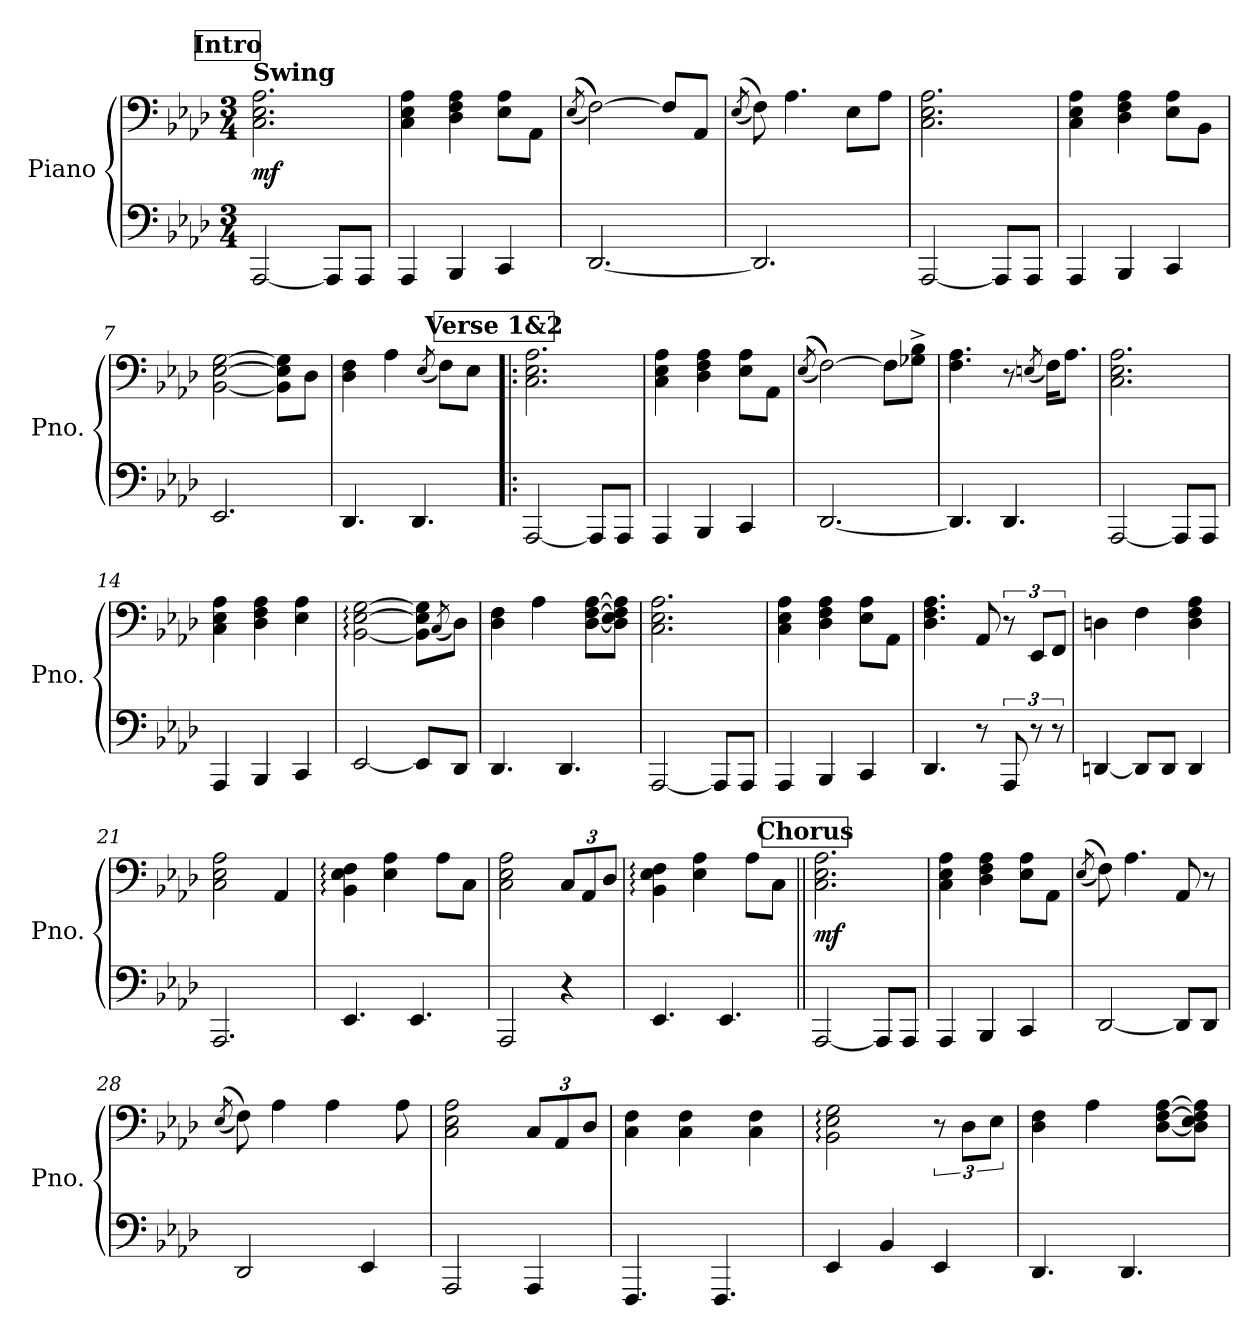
**kern	**kern	**dynam
*part1	*part1	*part1
*staff2	*staff1	*staff1/2
*I"Piano	*	*
*I'Pno.	*	*
*clefF4	*clefF4	*
*k[b-e-a-d-]	*k[b-e-a-d-]	*
*M3/4	*M3/4	*
*MM104	*MM104	*
!!LO:REH:place=s1:a:B:fs=14:t=Intro
=1	=1	=1
!	!LO:TX:a:B:t=Swing	!
!	!	!LO:DY:b
[2AAA-/	2.C\ 2.E-\ 2.A-\	mf
8AAA-/L]	.	.
8AAA-/J	.	.
=2	=2	=2
4AAA-/	4C\ 4E-\ 4A-\	.
4BBB-/	4D-\ 4F\ 4A-\	.
4CC/	8E-\ 8A-\L	.
.	8AA-\J	.
=3	=3	=3
.	(<(<(<8qE-/	.
[2.DD-/	[2F\)))	.
.	8F/L]	.
.	8AA-/J	.
=4	=4	=4
.	(<(<8qE-/	.
2.DD-/]	8F\))	.
.	4.A-\	.
.	8E-\L	.
.	8A-\J	.
=5	=5	=5
[2AAA-/	2.C\ 2.E-\ 2.A-\	.
8AAA-/L]	.	.
8AAA-/J	.	.
=6	=6	=6
4AAA-/	4C\ 4E-\ 4A-\	.
4BBB-/	4D-\ 4F\ 4A-\	.
4CC/	8E-\ 8A-\L	.
.	8BB-\J	.
=7	=7	=7
2.EE-/	[2BB-\ [2E-\ [2G\	.
.	8BB-\] 8E-\] 8G\]L	.
.	8D-\J	.
!!LO:LB:g=z
=8	=8	=8
4.DD-/	4D-\ 4F\	.
.	4A-\	.
4.DD-/	.	.
.	(<8qE-/	.
.	8F\L)	.
.	8E-\J	.
!!LO:REH:place=s1:a:B:fs=14:t=Verse 1&2
=9!|:	=9!|:	=9!|:
[2AAA-/	2.C\ 2.E-\ 2.A-\	.
8AAA-/L]	.	.
8AAA-/J	.	.
=10	=10	=10
4AAA-/	4C\ 4E-\ 4A-\	.
4BBB-/	4D-\ 4F\ 4A-\	.
4CC/	8E-\ 8A-\L	.
.	8AA-\J	.
=11	=11	=11
.	(<(<(<8qE-/	.
[2.DD-/	[2F\)))	.
.	8F\L]	.
.	8G-X\^ 8B-\^J	.
=12	=12	=12
4.DD-/]	4.F\ 4.A-\	.
4.DD-/	8r	.
.	(<8qEn/	.
.	16F\KL)	.
.	8.A-\J	.
=13	=13	=13
[2AAA-/	2.C\ 2.E-\ 2.A-\	.
8AAA-/L]	.	.
8AAA-/J	.	.
=14	=14	=14
4AAA-/	4C\ 4E-\ 4A-\	.
4BBB-/	4D-\ 4F\ 4A-\	.
4CC/	4E-\ 4A-\	.
!!LO:LB:g=z
=15	=15	=15
[2EE-/	[2BB-\: [2E-\: [2G\:	.
8EE-/L]	8BB-\] 8E-\] 8G\]L	.
.	(<8qC/	.
8DD-/J	8D-\J)	.
=16	=16	=16
4.DD-/	4D-\ 4F\	.
.	4A-\	.
4.DD-/	.	.
.	[8D-\ [8F\ [8A-\L	.
.	8D-\] 8E-\ 8F\] 8A-\]J	.
=17	=17	=17
[2AAA-/	2.C\ 2.E-\ 2.A-\	.
8AAA-/L]	.	.
8AAA-/J	.	.
=18	=18	=18
4AAA-/	4C\ 4E-\ 4A-\	.
4BBB-/	4D-\ 4F\ 4A-\	.
4CC/	8E-\ 8A-\L	.
.	8AA-\J	.
=19	=19	=19
4.DD-/	4.D-\ 4.F\ 4.A-\	.
8r	8AA-/	.
12AAA-/	12r	.
12r	12EE-/L	.
12r	12FF/J	.
=20	=20	=20
[4DDn/	4Dn\	.
8DD/L]	4F\	.
8DD/J	.	.
4DD/	4D\ 4F\ 4A-\	.
=21	=21	=21
2.AAA-/	2C\ 2E-\ 2A-\	.
.	4AA-/	.
!!LO:LB:g=z
=22	=22	=22
4.EE-/	4BB-\: 4E-\: 4F\:	.
.	4E-\ 4A-\	.
4.EE-/	.	.
.	8A-\L	.
.	8C\J	.
=23	=23	=23
2AAA-/	2C\ 2E-\ 2A-\	.
*	*Xbrackettup	*
4r	12C/L	.
.	12AA-/	.
.	12D-/J	.
=24	=24	=24
4.EE-/	4BB-\: 4E-\: 4F\:	.
.	4E-\ 4A-\	.
4.EE-/	.	.
.	8A-\L	.
.	8C\J	.
!!LO:REH:place=s1:a:B:fs=14:t=Chorus
=25||	=25||	=25||
!	!	!LO:DY:b
[2AAA-/	2.C\ 2.E-\ 2.A-\	mf
8AAA-/L]	.	.
8AAA-/J	.	.
=26	=26	=26
4AAA-/	4C\ 4E-\ 4A-\	.
4BBB-/	4D-\ 4F\ 4A-\	.
4CC/	8E-\ 8A-\L	.
.	8AA-\J	.
=27	=27	=27
.	(<(<8qE-/	.
[2DD-/	8F\))	.
.	4.A-\	.
8DD-/L]	8AA-/	.
8DD-/J	8r	.
!!LO:LB:g=z
=28	=28	=28
.	(<(<8qE-/	.
2DD-/	8F\))	.
.	4A-\	.
.	4A-\	.
4EE-/	.	.
.	8A-\	.
=29	=29	=29
2AAA-/	2C\ 2E-\ 2A-\	.
4AAA-/	12C/L	.
.	12AA-/	.
.	12D-/J	.
=30	=30	=30
4.FFF/	4C\ 4F\	.
.	4C\ 4F\	.
4.FFF/	.	.
.	4C\ 4F\	.
=31	=31	=31
4EE-/	2BB-\: 2E-\: 2G\:	.
4BB-/	.	.
*	*brackettup	*
4EE-/	12r	.
.	12D-\L	.
.	12E-\J	.
=32	=32	=32
4.DD-/	4D-\ 4F\	.
.	4A-\	.
4.DD-/	.	.
.	[8D-\ [8F\ [8A-\L	.
.	8D-\] 8E-\ 8F\] 8A-\]J	.
=	=	=
*-	*-	*-
